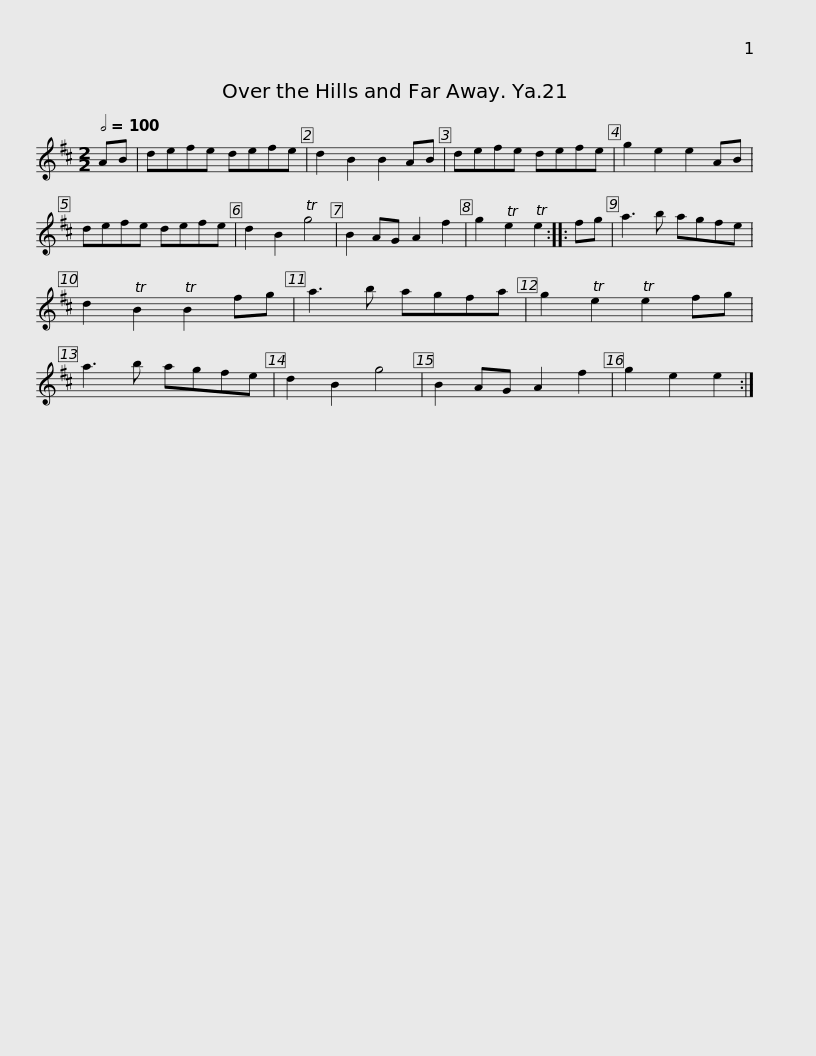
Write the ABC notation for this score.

X:1
L:1/8
Q:1/2=100
M:2/2
I:linebreak $
K:D
V:1 treble
V:1
 AB | defe defe | d2 B2 B2 AB | defe defe | g2 e2 e2 AB | %5
 defe defe | d2 B2 Tg4 |$ B2 AG A2 f2 | g2 Te2 Te2 :: fg | %10
 a3 b agfe | d2 TB2 TB2 fg | a3 b agfa | g2 Te2 Te2 fg | a3 b agfe |$ %15
 d2 B2 g4 | B2 AG A2 f2 | g2 e2 e2 :| %18
